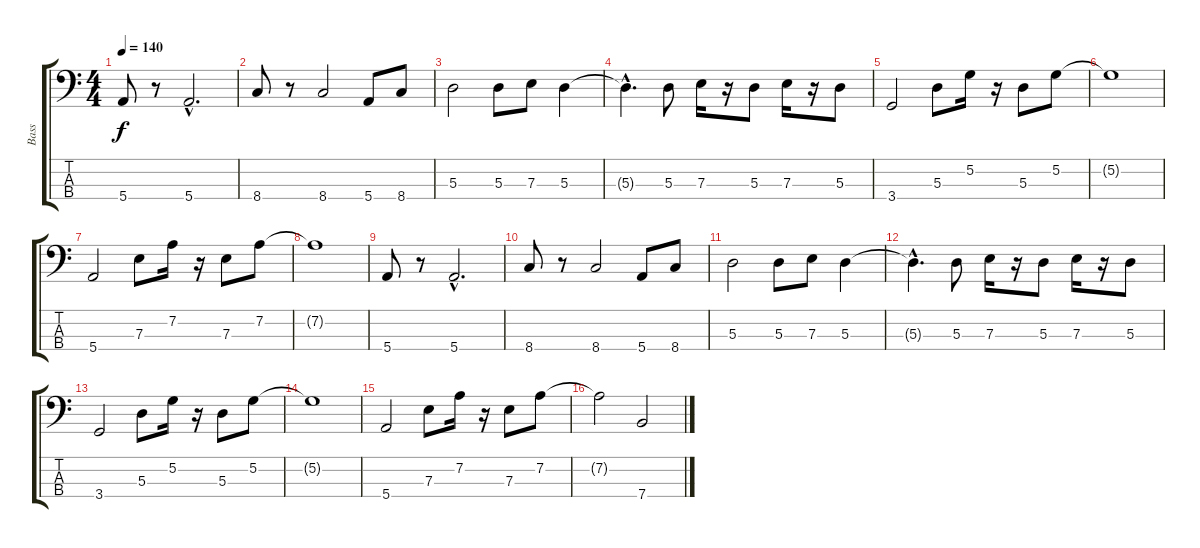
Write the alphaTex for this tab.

\track ("Bass" "Bass") {instrument electricbassfinger}
\staff {score tabs}
\tuning (G2 D2 A1 E1) {hide}
\ts (4 4)
\tempo 140
\clef f4
\ks c
5.4.8{dy f} r.8 5.4{hac}.2{d} |
8.4.8 r.8 8.4.2 5.4.8 8.4.8 |
5.3.2 5.3.8 7.3.8 5.3.4 |
5.3{hac t}.4{d} 5.3.8 7.3.16 r.16 5.3.8 7.3.16 r.16 5.3.8 |
3.4.2 5.3.8 5.2.16 r.16 5.3.8 5.2.8 |
5.2{t}.1 |
5.4.2 7.3.8 7.2.16 r.16 7.3.8 7.2.8 |
7.2{t}.1 |
5.4.8 r.8 5.4{hac}.2{d} |
8.4.8 r.8 8.4.2 5.4.8 8.4.8 |
5.3.2 5.3.8 7.3.8 5.3.4 |
5.3{hac t}.4{d} 5.3.8 7.3.16 r.16 5.3.8 7.3.16 r.16 5.3.8 |
3.4.2 5.3.8 5.2.16 r.16 5.3.8 5.2.8 |
5.2{t}.1 |
5.4.2 7.3.8 7.2.16 r.16 7.3.8 7.2.8 |
7.2{t}.2 7.4.2
